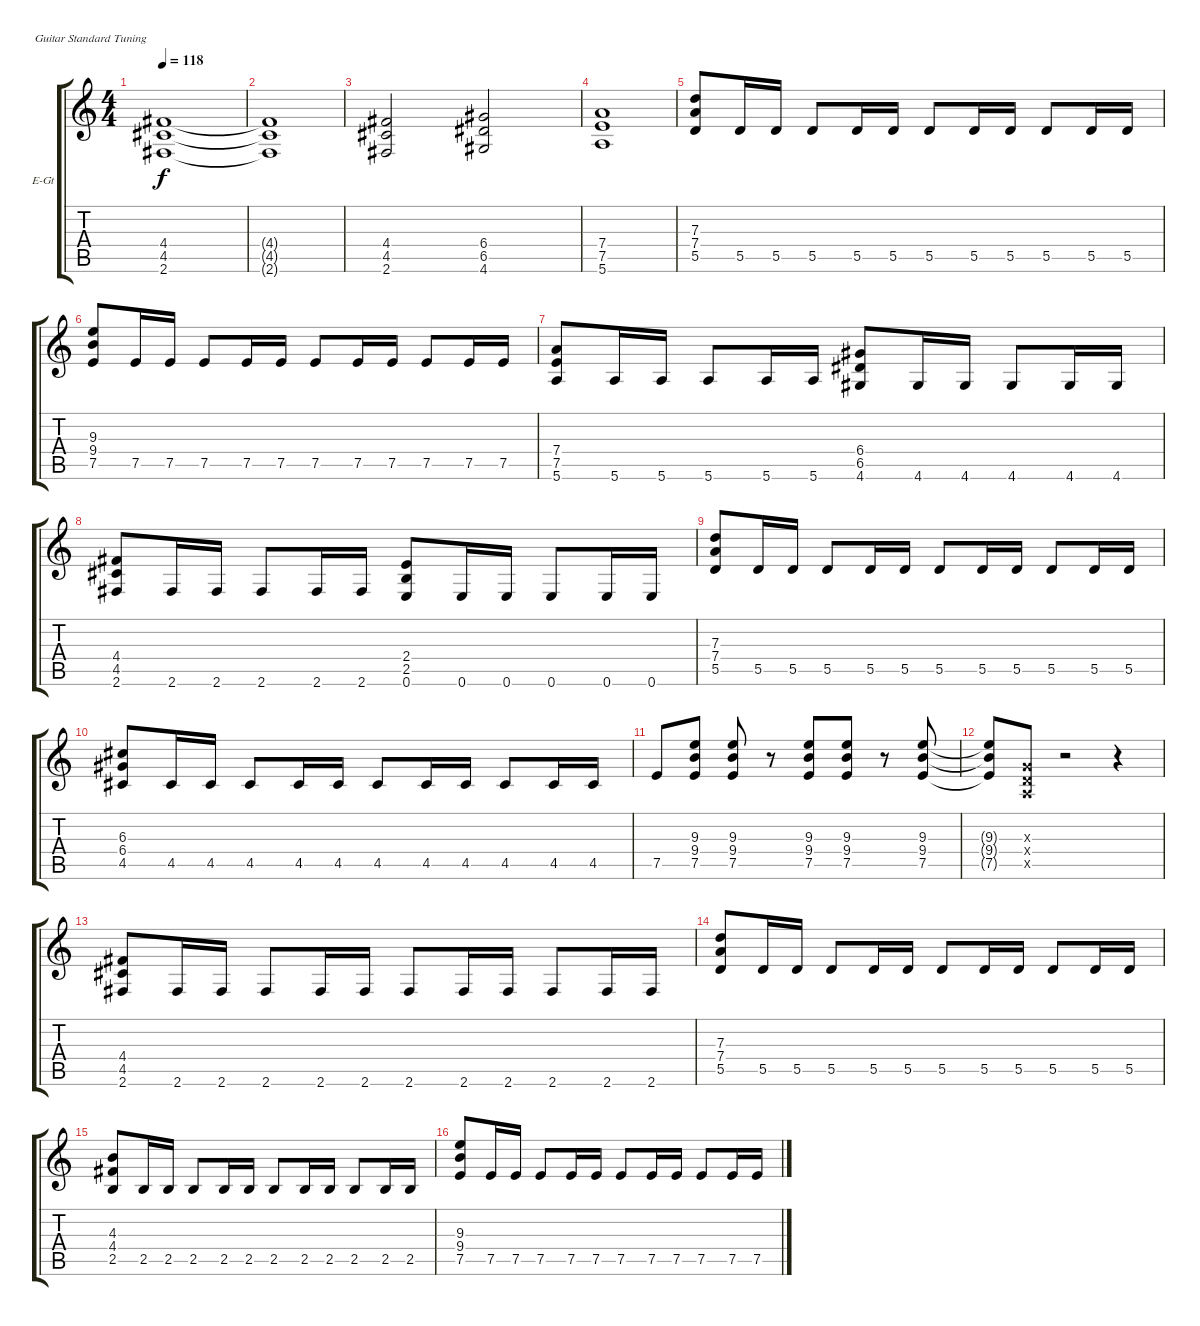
\bracketExtendMode groupsimilarinstruments
\firstSystemTrackNameOrientation horizontal
\otherSystemsTrackNameOrientation horizontal
\track ("Ritm Gitar" "E-Gt") {instrument distortionguitar}
\staff {score tabs}
\tuning (E4 B3 G3 D3 A2 E2)
\ts (4 4)
\tempo 118
\clef g2
\ks c
(4.4 4.5 2.6).1{dy f} |
(4.4{t} 4.5{t} 2.6{t}).1 |
(4.4 4.5 2.6).2 (6.4 6.5 4.6).2 |
(7.4 7.5 5.6).1 |
(7.3 7.4 5.5).8 5.5.16 5.5.16 5.5.8 5.5.16 5.5.16 5.5.8 5.5.16 5.5.16 5.5.8 5.5.16 5.5.16 |
(9.3 9.4 7.5).8 7.5.16 7.5.16 7.5.8 7.5.16 7.5.16 7.5.8 7.5.16 7.5.16 7.5.8 7.5.16 7.5.16 |
(7.4 7.5 5.6).8 5.6.16 5.6.16 5.6.8 5.6.16 5.6.16 (6.4 6.5 4.6).8 4.6.16 4.6.16 4.6.8 4.6.16 4.6.16 |
(4.4 4.5 2.6).8 2.6.16 2.6.16 2.6.8 2.6.16 2.6.16 (2.4 2.5 0.6).8 0.6.16 0.6.16 0.6.8 0.6.16 0.6.16 |
(7.3 7.4 5.5).8 5.5.16 5.5.16 5.5.8 5.5.16 5.5.16 5.5.8 5.5.16 5.5.16 5.5.8 5.5.16 5.5.16 |
(6.3 6.4 4.5).8 4.5.16 4.5.16 4.5.8 4.5.16 4.5.16 4.5.8 4.5.16 4.5.16 4.5.8 4.5.16 4.5.16 |
7.5.8 (9.3 9.4 7.5).8 (9.3 9.4 7.5).8 r.8 (9.3 9.4 7.5).8 (9.3 9.4 7.5).8 r.8 (9.3 9.4 7.5).8 |
(9.3{t} 9.4{t} 7.5{t}).8 (0.3{x} 0.4{x} 0.5{x}).8 r.2 r.4 |
(4.4 4.5 2.6).8 2.6.16 2.6.16 2.6.8 2.6.16 2.6.16 2.6.8 2.6.16 2.6.16 2.6.8 2.6.16 2.6.16 |
(7.3 7.4 5.5).8 5.5.16 5.5.16 5.5.8 5.5.16 5.5.16 5.5.8 5.5.16 5.5.16 5.5.8 5.5.16 5.5.16 |
(4.3 4.4 2.5).8 2.5.16 2.5.16 2.5.8 2.5.16 2.5.16 2.5.8 2.5.16 2.5.16 2.5.8 2.5.16 2.5.16 |
(9.3 9.4 7.5).8 7.5.16 7.5.16 7.5.8 7.5.16 7.5.16 7.5.8 7.5.16 7.5.16 7.5.8 7.5.16 7.5.16
